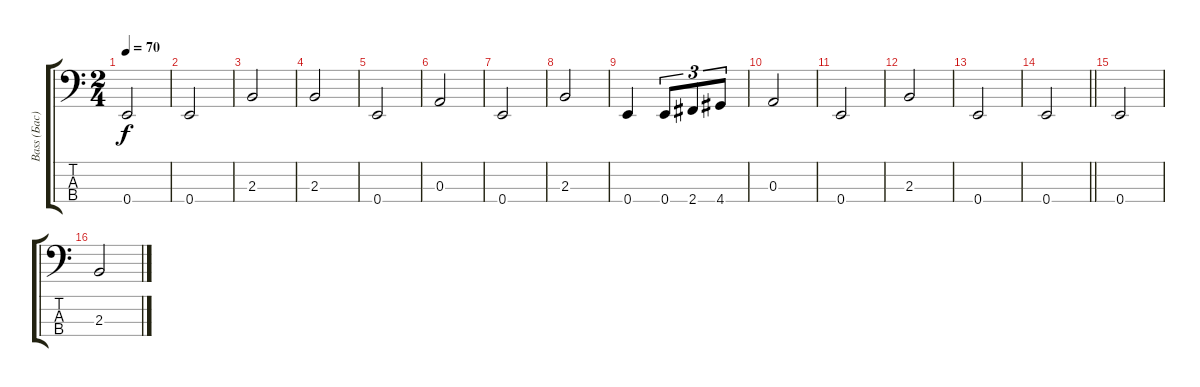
\track ("Bass (Бас)" "Bass (Бас)") {instrument fretlessbass}
\staff {score tabs}
\tuning (G2 D2 A1 E1) {hide}
\ts (2 4)
\tempo 70
\clef f4
\ks c
0.4.2{dy f} |
0.4.2 |
2.3.2 |
2.3.2 |
0.4.2 |
0.3.2 |
0.4.2 |
2.3.2 |
0.4.4 0.4.8{tu (3 2)} 2.4.8{tu (3 2)} 4.4.8{tu (3 2)} |
0.3.2 |
0.4.2 |
2.3.2 |
0.4.2 |
\barLineRight lightlight
0.4.2 |
0.4.2 |
2.3.2
